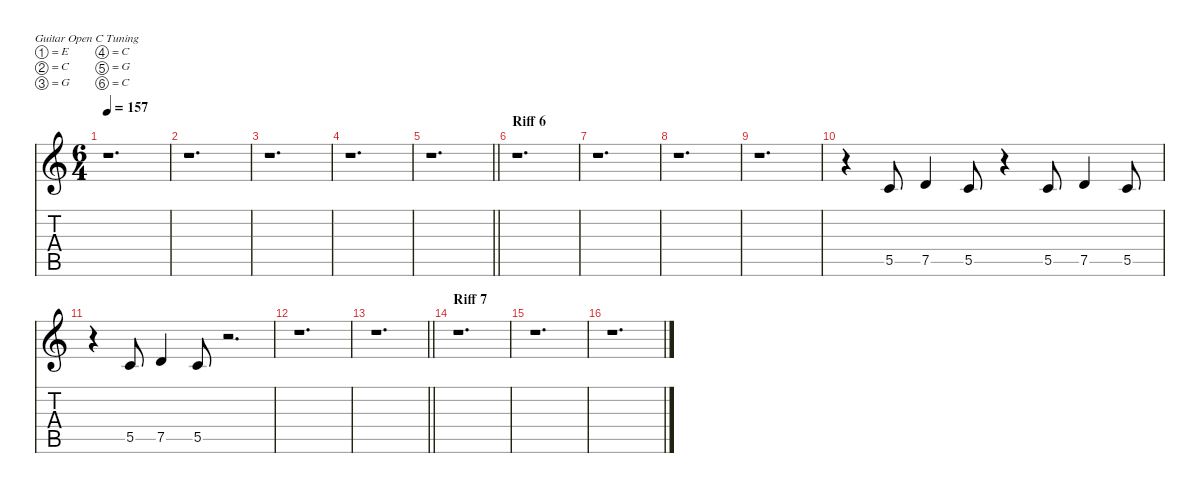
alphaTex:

\defaultSystemsLayout 4
\hideDynamics
\bracketExtendMode nobrackets
\singleTrackTrackNamePolicy hidden
\multiTrackTrackNamePolicy hidden
\firstSystemTrackNameMode fullname
\firstSystemTrackNameOrientation horizontal
\otherSystemsTrackNameOrientation horizontal
\track ("Leads" "dist.guit.") {instrument distortionguitar}
\staff {score tabs}
\tuning (E4 C4 G3 C3 G2 C2)
\ts (6 4)
\tempo 157
\clef g2
\ks c
r.1{d dy f beam Down} |
r.1{d beam Down} |
r.1{d beam Down} |
r.1{d beam Down} |
\barLineRight lightlight
r.1{d beam Down} |
\section ("" "Riff 6")
r.1{d beam Down} |
r.1{d beam Down} |
r.1{d beam Down} |
r.1{d beam Down} |
r.4{beam Down} 5.5.8{beam Up} 7.5.4{beam Up} 5.5.8{beam Up} r.4{beam Up} 5.5.8{beam Up} 7.5.4{beam Up} 5.5.8{beam Up} |
r.4{beam Down} 5.5.8{beam Up} 7.5.4{beam Up} 5.5.8{beam Up} r.2{d beam Up} |
r.1{d beam Down} |
\barLineRight lightlight
r.1{d beam Down} |
\section ("" "Riff 7")
r.1{d beam Down} |
r.1{d beam Down} |
r.1{d beam Down}
